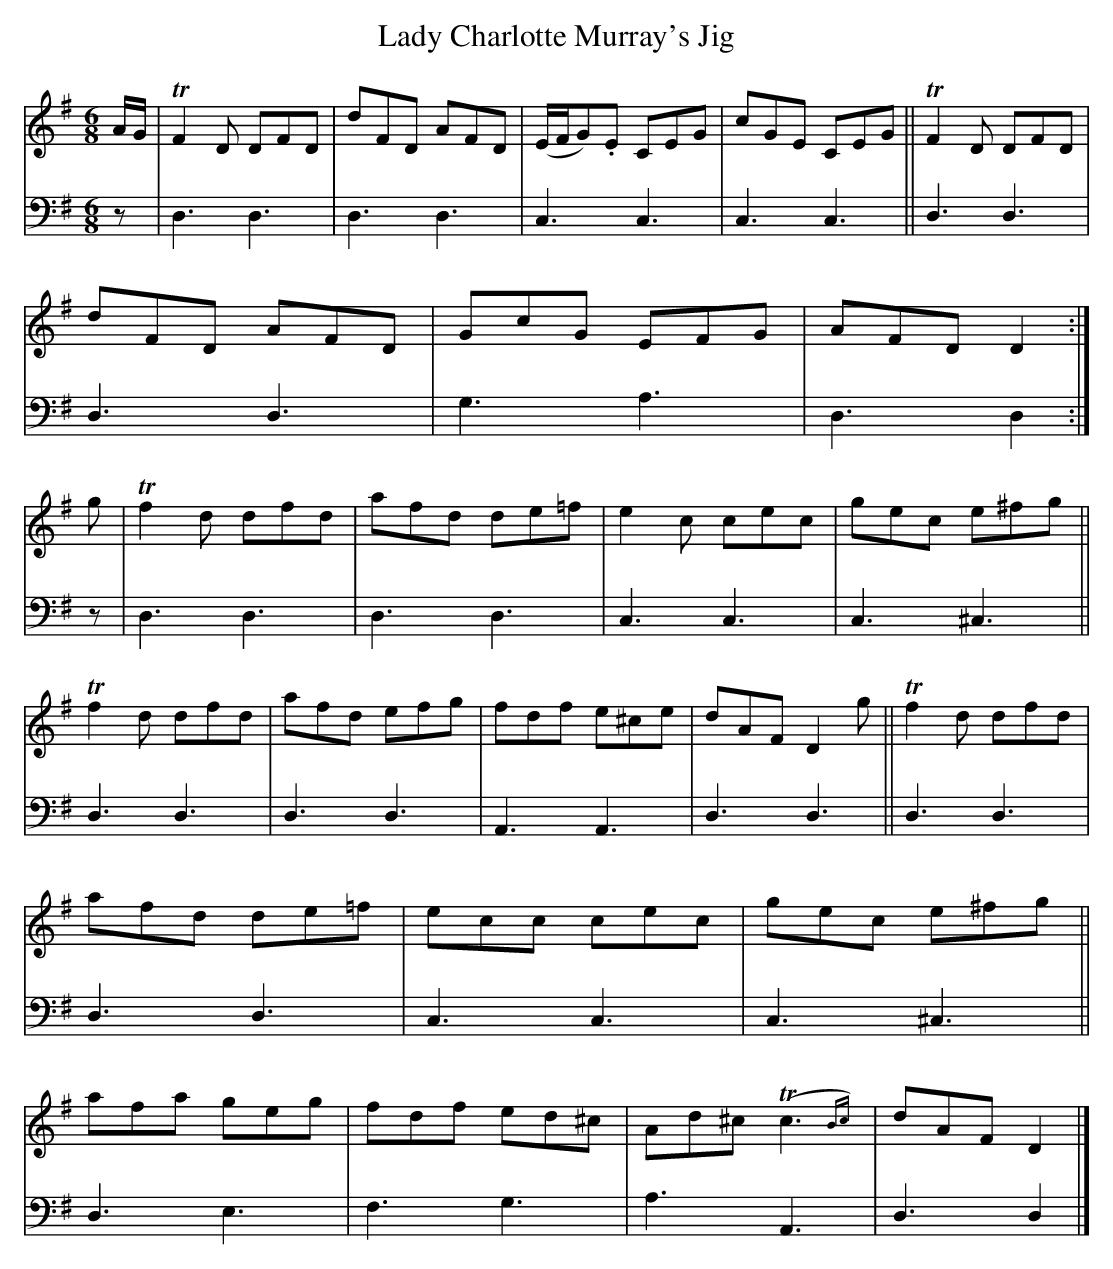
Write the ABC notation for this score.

X:1
T: Lady Charlotte Murray's Jig
M: 6/8
L: 1/8
K: Dmix
V: 1 staves=2
A/G/ |\
TF2D DFD | dFD AFD | (E/F/G).E CEG | cGE CEG ||\
TF2D DFD | dFD AFD | GcG EFG | AFD D2 :| g |\
Tf2d dfd | afd de=f | e2c cec | gec e^fg ||
Tf2d dfd | afd efg | fdf e^ce | dAF D2 g ||\
Tf2d dfd | afd de=f | ecc cec | gec e^fg ||\
afa geg | fdf ed^c | Ad^c (Tc3{Bc}) | dAF D2 |]
V: 2 clef=bass middle=d
z | d3 d3 | d3 d3 | c3 c3 | c3 c3 || d3 d3 | d3 d3 | g3 a3 | d3 d2 :| z |
d3 d3 | d3 d3 | c3 c3 | c3 ^c3 || d3 d3 | d3 d3 | A3 A3 | d3 d3 || d3 d3 |
d3 d3 | c3 c3 | c3 ^c3 || d3 e3 | f3 g3 | a3 A3 | d3 d2 |]
